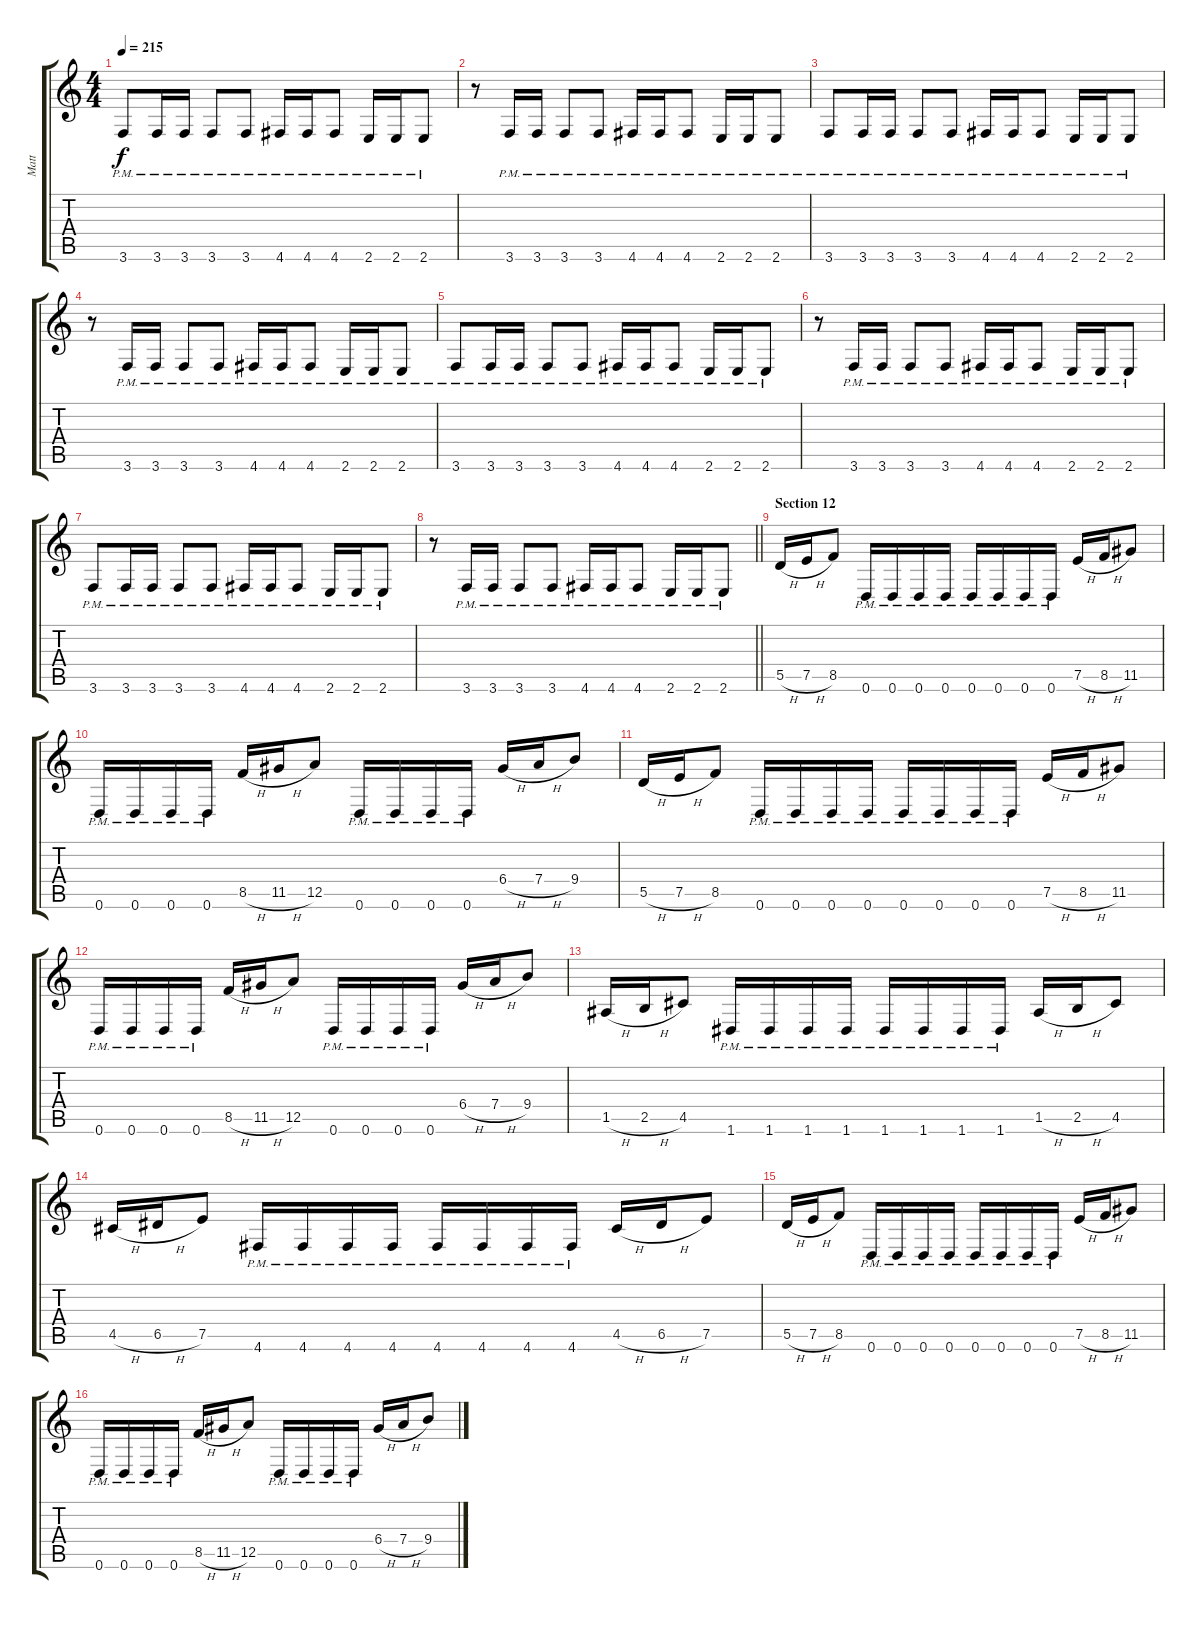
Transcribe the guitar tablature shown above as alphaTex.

\track ("Matt" "Matt") {instrument distortionguitar}
\staff {score tabs}
\tuning (E4 B3 G3 D3 A2 D2) {hide}
\ts (4 4)
\tempo 215
\clef g2
\ks c
3.6{pm}.8{dy f} 3.6{pm}.16 3.6{pm}.16 3.6{pm}.8 3.6{pm}.8 4.6{pm}.16 4.6{pm}.16 4.6{pm}.8 2.6{pm}.16 2.6{pm}.16 2.6{pm}.8 |
r.8 3.6{pm}.16 3.6{pm}.16 3.6{pm}.8 3.6{pm}.8 4.6{pm}.16 4.6{pm}.16 4.6{pm}.8 2.6{pm}.16 2.6{pm}.16 2.6{pm}.8 |
3.6{pm}.8 3.6{pm}.16 3.6{pm}.16 3.6{pm}.8 3.6{pm}.8 4.6{pm}.16 4.6{pm}.16 4.6{pm}.8 2.6{pm}.16 2.6{pm}.16 2.6{pm}.8 |
r.8 3.6{pm}.16 3.6{pm}.16 3.6{pm}.8 3.6{pm}.8 4.6{pm}.16 4.6{pm}.16 4.6{pm}.8 2.6{pm}.16 2.6{pm}.16 2.6{pm}.8 |
3.6{pm}.8 3.6{pm}.16 3.6{pm}.16 3.6{pm}.8 3.6{pm}.8 4.6{pm}.16 4.6{pm}.16 4.6{pm}.8 2.6{pm}.16 2.6{pm}.16 2.6{pm}.8 |
r.8 3.6{pm}.16 3.6{pm}.16 3.6{pm}.8 3.6{pm}.8 4.6{pm}.16 4.6{pm}.16 4.6{pm}.8 2.6{pm}.16 2.6{pm}.16 2.6{pm}.8 |
3.6{pm}.8 3.6{pm}.16 3.6{pm}.16 3.6{pm}.8 3.6{pm}.8 4.6{pm}.16 4.6{pm}.16 4.6{pm}.8 2.6{pm}.16 2.6{pm}.16 2.6{pm}.8 |
\barLineRight lightlight
r.8 3.6{pm}.16 3.6{pm}.16 3.6{pm}.8 3.6{pm}.8 4.6{pm}.16 4.6{pm}.16 4.6{pm}.8 2.6{pm}.16 2.6{pm}.16 2.6{pm}.8 |
\section ("" "Section 12")
5.5{h}.16 7.5{h}.16 8.5.8 0.6{pm}.16 0.6{pm}.16 0.6{pm}.16 0.6{pm}.16 0.6{pm}.16 0.6{pm}.16 0.6{pm}.16 0.6{pm}.16 7.5{h}.16 8.5{h}.16 11.5.8 |
0.6{pm}.16 0.6{pm}.16 0.6{pm}.16 0.6{pm}.16 8.5{h}.16 11.5{h}.16 12.5.8 0.6{pm}.16 0.6{pm}.16 0.6{pm}.16 0.6{pm}.16 6.4{h}.16 7.4{h}.16 9.4.8 |
5.5{h}.16 7.5{h}.16 8.5.8 0.6{pm}.16 0.6{pm}.16 0.6{pm}.16 0.6{pm}.16 0.6{pm}.16 0.6{pm}.16 0.6{pm}.16 0.6{pm}.16 7.5{h}.16 8.5{h}.16 11.5.8 |
0.6{pm}.16 0.6{pm}.16 0.6{pm}.16 0.6{pm}.16 8.5{h}.16 11.5{h}.16 12.5.8 0.6{pm}.16 0.6{pm}.16 0.6{pm}.16 0.6{pm}.16 6.4{h}.16 7.4{h}.16 9.4.8 |
1.5{h}.16 2.5{h}.16 4.5.8 1.6{pm}.16 1.6{pm}.16 1.6{pm}.16 1.6{pm}.16 1.6{pm}.16 1.6{pm}.16 1.6{pm}.16 1.6{pm}.16 1.5{h}.16 2.5{h}.16 4.5.8 |
4.5{h}.16 6.5{h}.16 7.5.8 4.6{pm}.16 4.6{pm}.16 4.6{pm}.16 4.6{pm}.16 4.6{pm}.16 4.6{pm}.16 4.6{pm}.16 4.6{pm}.16 4.5{h}.16 6.5{h}.16 7.5.8 |
5.5{h}.16 7.5{h}.16 8.5.8 0.6{pm}.16 0.6{pm}.16 0.6{pm}.16 0.6{pm}.16 0.6{pm}.16 0.6{pm}.16 0.6{pm}.16 0.6{pm}.16 7.5{h}.16 8.5{h}.16 11.5.8 |
0.6{pm}.16 0.6{pm}.16 0.6{pm}.16 0.6{pm}.16 8.5{h}.16 11.5{h}.16 12.5.8 0.6{pm}.16 0.6{pm}.16 0.6{pm}.16 0.6{pm}.16 6.4{h}.16 7.4{h}.16 9.4.8
